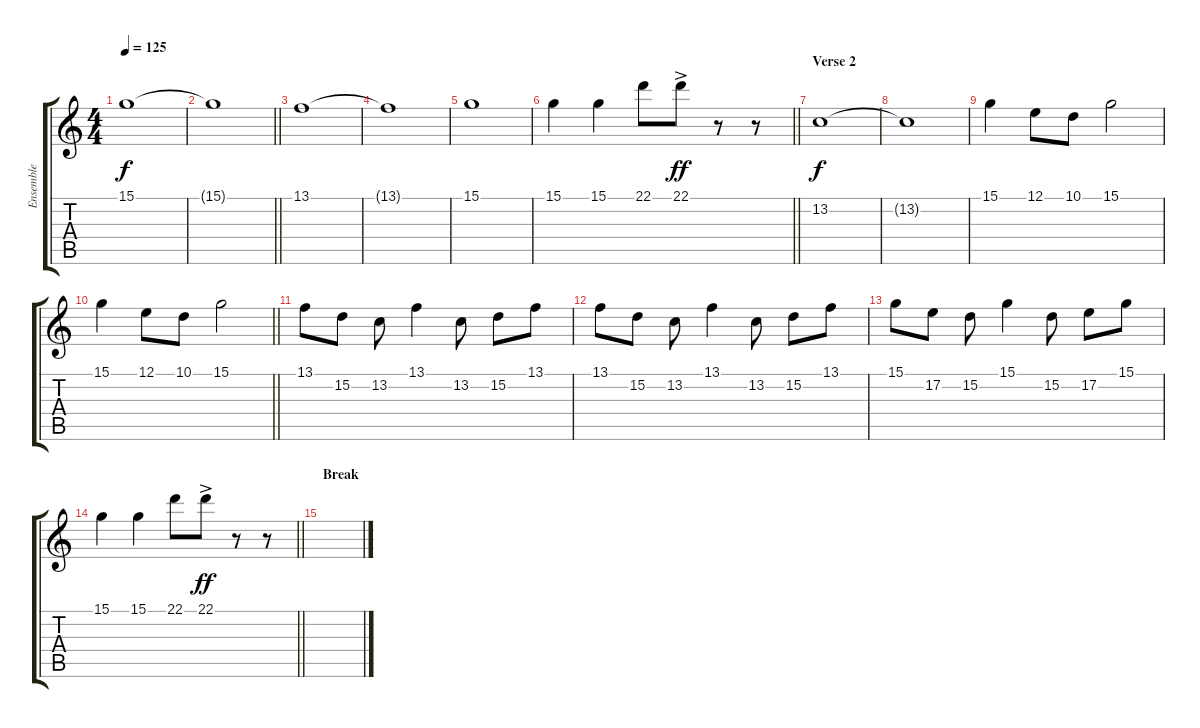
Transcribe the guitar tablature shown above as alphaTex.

\track ("Ensemble" "Ensemble") {instrument stringensemble1}
\staff {score tabs}
\tuning (E4 B3 G3 D3 A2 E2) {hide}
\ts (4 4)
\tempo 125
\clef g2
\ks c
15.1.1{dy f} |
\barLineRight lightlight
15.1{t}.1 |
13.1.1 |
13.1{t}.1 |
15.1.1 |
\barLineRight lightlight
15.1.4 15.1.4 22.1.8 22.1{ac}.8{dy ff} r.8 r.8 |
\section ("" "Verse 2")
13.2.1{dy f} |
13.2{t}.1 |
15.1.4 12.1.8 10.1.8 15.1.2 |
\barLineRight lightlight
15.1.4 12.1.8 10.1.8 15.1.2 |
13.1.8 15.2.8 13.2.8 13.1.4 13.2.8 15.2.8 13.1.8 |
13.1.8 15.2.8 13.2.8 13.1.4 13.2.8 15.2.8 13.1.8 |
15.1.8 17.2.8 15.2.8 15.1.4 15.2.8 17.2.8 15.1.8 |
\barLineRight lightlight
15.1.4 15.1.4 22.1.8 22.1{ac}.8{dy ff} r.8 r.8 |
\section ("" "Break")
